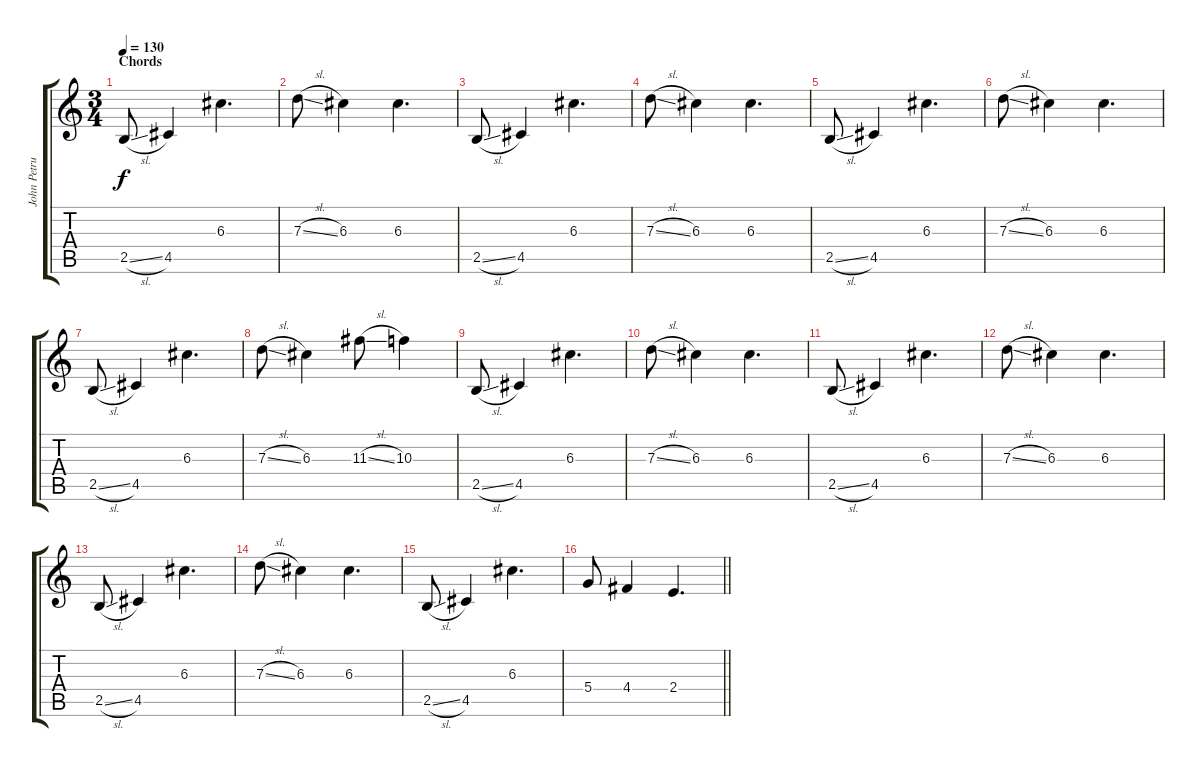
\track ("John Petrucci  I" "John Petru") {instrument electricguitarclean}
\staff {score tabs}
\tuning (E4 B3 G3 D3 A2 E2) {hide}
\ts (3 4)
\section ("" "Chords")
\tempo 130
\clef g2
\ks c
2.5{sl}.8{dy f} 4.5.4 6.3.4{d} |
7.3{sl}.8 6.3.4 6.3.4{d} |
2.5{sl}.8 4.5.4 6.3.4{d} |
7.3{sl}.8 6.3.4 6.3.4{d} |
2.5{sl}.8 4.5.4 6.3.4{d} |
7.3{sl}.8 6.3.4 6.3.4{d} |
2.5{sl}.8 4.5.4 6.3.4{d} |
7.3{sl}.8 6.3.4 11.3{sl}.8 10.3.4 |
2.5{sl}.8 4.5.4 6.3.4{d} |
7.3{sl}.8 6.3.4 6.3.4{d} |
2.5{sl}.8 4.5.4 6.3.4{d} |
7.3{sl}.8 6.3.4 6.3.4{d} |
2.5{sl}.8 4.5.4 6.3.4{d} |
7.3{sl}.8 6.3.4 6.3.4{d} |
2.5{sl}.8 4.5.4 6.3.4{d} |
\barLineRight lightlight
5.4.8 4.4.4 2.4.4{d}
